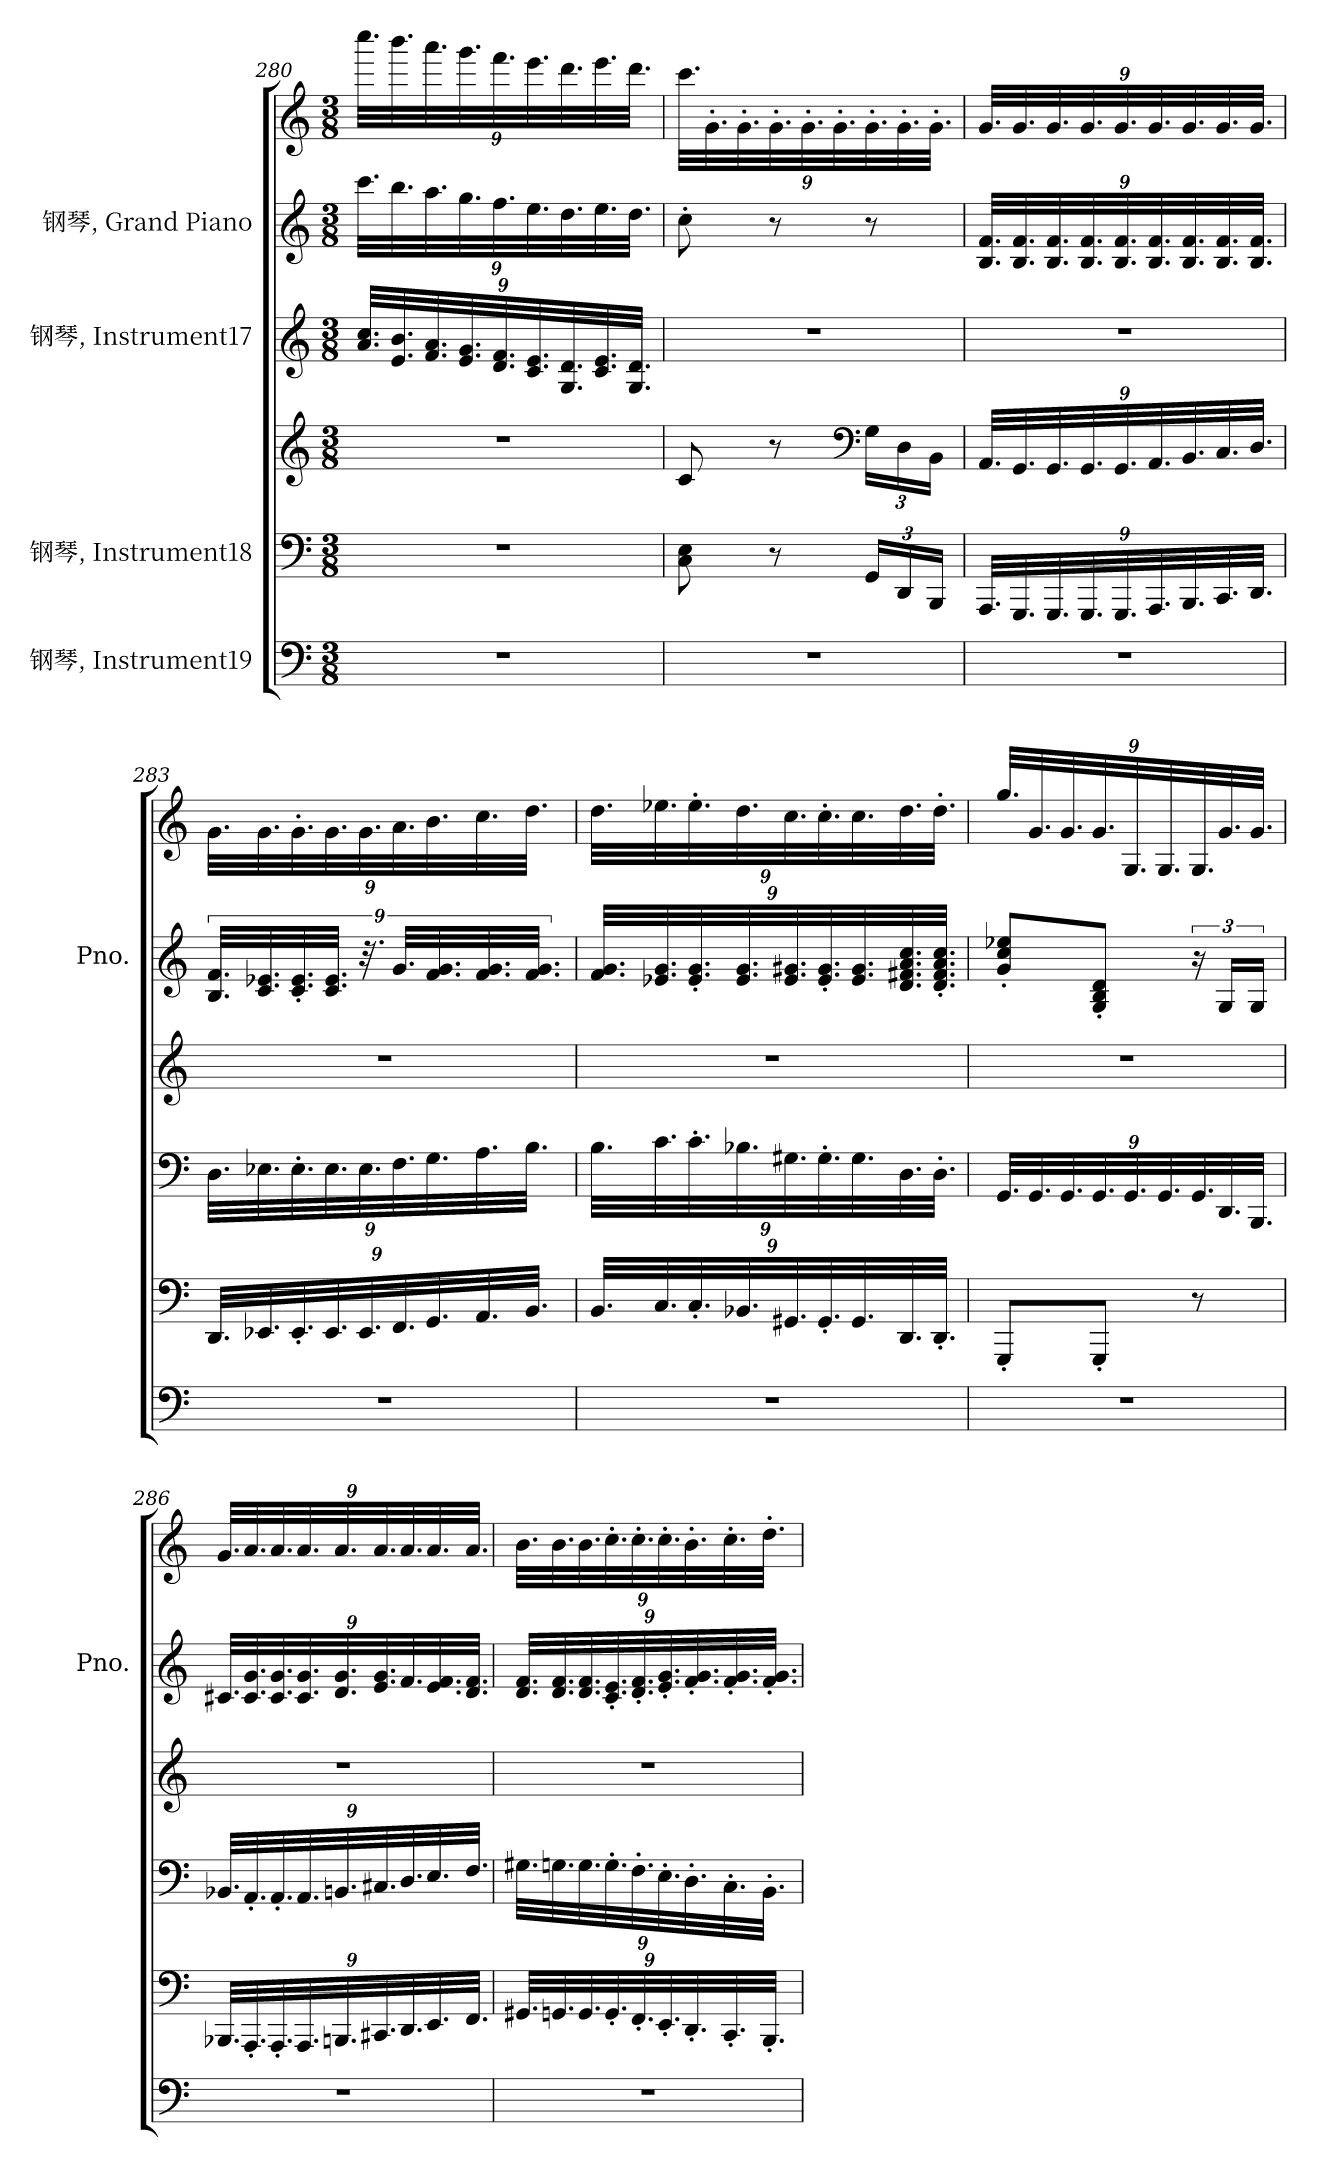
**kern	**kern	**kern	**kern	**kern	**kern
*part4	*part3	*part3	*part2	*part1	*part1
*staff6	*staff5	*staff4	*staff3	*staff2	*staff1
*I"钢琴, Instrument19	*I"钢琴, Instrument18	*	*I"钢琴, Instrument17	*I"钢琴, Grand Piano	*
*	*	*	*	*I'Pno.	*
*clefF4	*clefF4	*clefG2	*clefG2	*clefG2	*clefG2
*k[]	*k[]	*k[]	*k[]	*k[]	*k[]
*M3/8	*M3/8	*M3/8	*M3/8	*M3/8	*M3/8
*	*	*	*Xbrackettup	*Xbrackettup	*Xbrackettup
=280	=280	=280	=280	=280	=280
4.r	4.r	4.r	36.a/ 36.cc/LLL	36.ccc\LLL	36.cccc\LLL
.	.	.	36.e/ 36.b/	36.bb\	36.bbb\
.	.	.	36.f/ 36.a/	36.aa\	36.aaa\
.	.	.	36.e/ 36.g/	36.gg\	36.ggg\
.	.	.	36.d/ 36.f/	36.ff\	36.fff\
.	.	.	36.c/ 36.e/	36.ee\	36.eee\
.	.	.	36.G/ 36.d/	36.dd\	36.ddd\
.	.	.	36.c/ 36.e/	36.ee\	36.eee\
.	.	.	36.G/ 36.d/JJJ	36.dd\JJJ	36.ddd\JJJ
!!LO:LB:g=z
=281	=281	=281	=281	=281	=281
4.r	8C\ 8E\	8c/	4.r	8cc'\	36.ccc\LLL
.	.	.	.	.	36.g'\
.	.	.	.	.	36.g'\
.	8r	8r	.	8r	36.g'\
.	.	.	.	.	36.g'\
.	.	.	.	.	36.g'\
*	*	*clefF4	*	*	*
*	*Xbrackettup	*Xbrackettup	*	*	*
.	24GG/LL	24G\LL	.	8r	36.g'\
.	24DD/	24D\	.	.	36.g'\
.	24BBB/JJ	24BB\JJ	.	.	36.g'\JJJ
=282	=282	=282	=282	=282	=282
4.r	36.AAA/LLL	36.AA/LLL	4.r	36.B/ 36.f/LLL	36.g/LLL
.	36.GGG/	36.GG/	.	36.B/ 36.f/	36.g/
.	36.GGG/	36.GG/	.	36.B/ 36.f/	36.g/
.	36.GGG/	36.GG/	.	36.B/ 36.f/	36.g/
.	36.GGG/	36.GG/	.	36.B/ 36.f/	36.g/
.	36.AAA/	36.AA/	.	36.B/ 36.f/	36.g/
.	36.BBB/	36.BB/	.	36.B/ 36.f/	36.g/
.	36.CC/	36.C/	.	36.B/ 36.f/	36.g/
.	36.DD/JJJ	36.D/JJJ	.	36.B/ 36.f/JJJ	36.g/JJJ
!!LO:PB:g=z
=283	=283	=283	=283	=283	=283
*	*	*	*	*brackettup	*
4.r	36.DD/LLL	36.D\LLL	4.r	36.B/ 36.f/LLL	36.g\LLL
.	36.EE-X/	36.E-X\	.	36.c/ 36.e-X/	36.g\
.	36.EE-'/	36.E-'\	.	36.c/' 36.e-/'	36.g'\
.	36.EE-/	36.E-\	.	36.c/ 36.e-/JJJ	36.g\
.	36.EE-/	36.E-\	.	36.r	36.g\
.	36.FF/	36.F\	.	36.g/LLL	36.a\
.	36.GG/	36.G\	.	36.f/ 36.g/	36.b\
.	36.AA/	36.A\	.	36.f/ 36.g/	36.cc\
.	36.BB/JJJ	36.B\JJJ	.	36.f/ 36.g/JJJ	36.dd\JJJ
=284	=284	=284	=284	=284	=284
*	*	*	*	*Xbrackettup	*
4.r	36.BB/LLL	36.B\LLL	4.r	36.f/ 36.g/LLL	36.dd\LLL
.	36.C/	36.c\	.	36.e-X/ 36.g/	36.ee-X\
.	36.C'/	36.c'\	.	36.e-/' 36.g/'	36.ee-'\
.	36.BB-X/	36.B-X\	.	36.e-/ 36.g/	36.dd\
.	36.GG#X/	36.G#X\	.	36.e-/ 36.g#X/	36.cc\
.	36.GG#'/	36.G#'\	.	36.e-/' 36.g#/'	36.cc'\
.	36.GG#/	36.G#\	.	36.e-/ 36.g#/	36.cc\
.	36.DD/	36.D\	.	36.d/ 36.f#X/ 36.a/ 36.cc/	36.dd\
.	36.DD'/JJJ	36.D'\JJJ	.	36.d/' 36.f#/' 36.a/' 36.cc/'JJJ	36.dd'\JJJ
!!LO:LB:g=z
=285	=285	=285	=285	=285	=285
4.r	8GGG'/L	36.GG/LLL	4.r	8g/' 8cc/' 8ee-X/'L	36.gg/LLL
.	.	36.GG/	.	.	36.g/
.	.	36.GG/	.	.	36.g/
.	8GGG'/J	36.GG/	.	8G/' 8B/' 8d/'J	36.g/
.	.	36.GG/	.	.	36.G/
.	.	36.GG/	.	.	36.G/
*	*	*	*	*brackettup	*
.	8r	36.GG/	.	24r	36.G/
.	.	36.DD/	.	24G/LL	36.g/
.	.	36.BBB/JJJ	.	24G/JJ	36.g/JJJ
=286	=286	=286	=286	=286	=286
*	*	*	*	*Xbrackettup	*
4.r	36.BBB-X/LLL	36.BB-X/LLL	4.r	36.c#X/LLL	36.g/LLL
.	36.AAA'/	36.AA'/	.	36.c#/ 36.g/	36.a/
.	36.AAA'/	36.AA'/	.	36.c#/ 36.g/	36.a/
.	36.AAA/	36.AA/	.	36.c#/ 36.g/	36.a/
.	36.BBBn/	36.BBn/	.	36.d/ 36.g/	36.a/
.	36.CC#X/	36.C#X/	.	36.e/ 36.g/	36.a/
.	36.DD/	36.D/	.	36.f/	36.a/
.	36.EE/	36.E/	.	36.e/ 36.f/	36.a/
.	36.FF/JJJ	36.F/JJJ	.	36.d/ 36.f/JJJ	36.a/JJJ
!!LO:PB:g=z
=287	=287	=287	=287	=287	=287
4.r	36.GG#X/LLL	36.G#X\LLL	4.r	36.d/ 36.f/LLL	36.b\LLL
.	36.GGn/	36.Gn\	.	36.d/ 36.f/	36.b\
.	36.GG/	36.G\	.	36.d/ 36.f/	36.b\
.	36.GG'/	36.G'\	.	36.c/' 36.e/'	36.cc'\
.	36.FF'/	36.F'\	.	36.d/' 36.f/'	36.cc'\
.	36.EE'/	36.E'\	.	36.e/' 36.g/'	36.cc'\
.	36.DD'/	36.D'\	.	36.f/' 36.g/'	36.b'\
.	36.CC'/	36.C'\	.	36.f/' 36.g/'	36.cc'\
.	36.BBB'/JJJ	36.BB'\JJJ	.	36.f/' 36.g/'JJJ	36.dd'\JJJ
=	=	=	=	=	=
*-	*-	*-	*-	*-	*-
